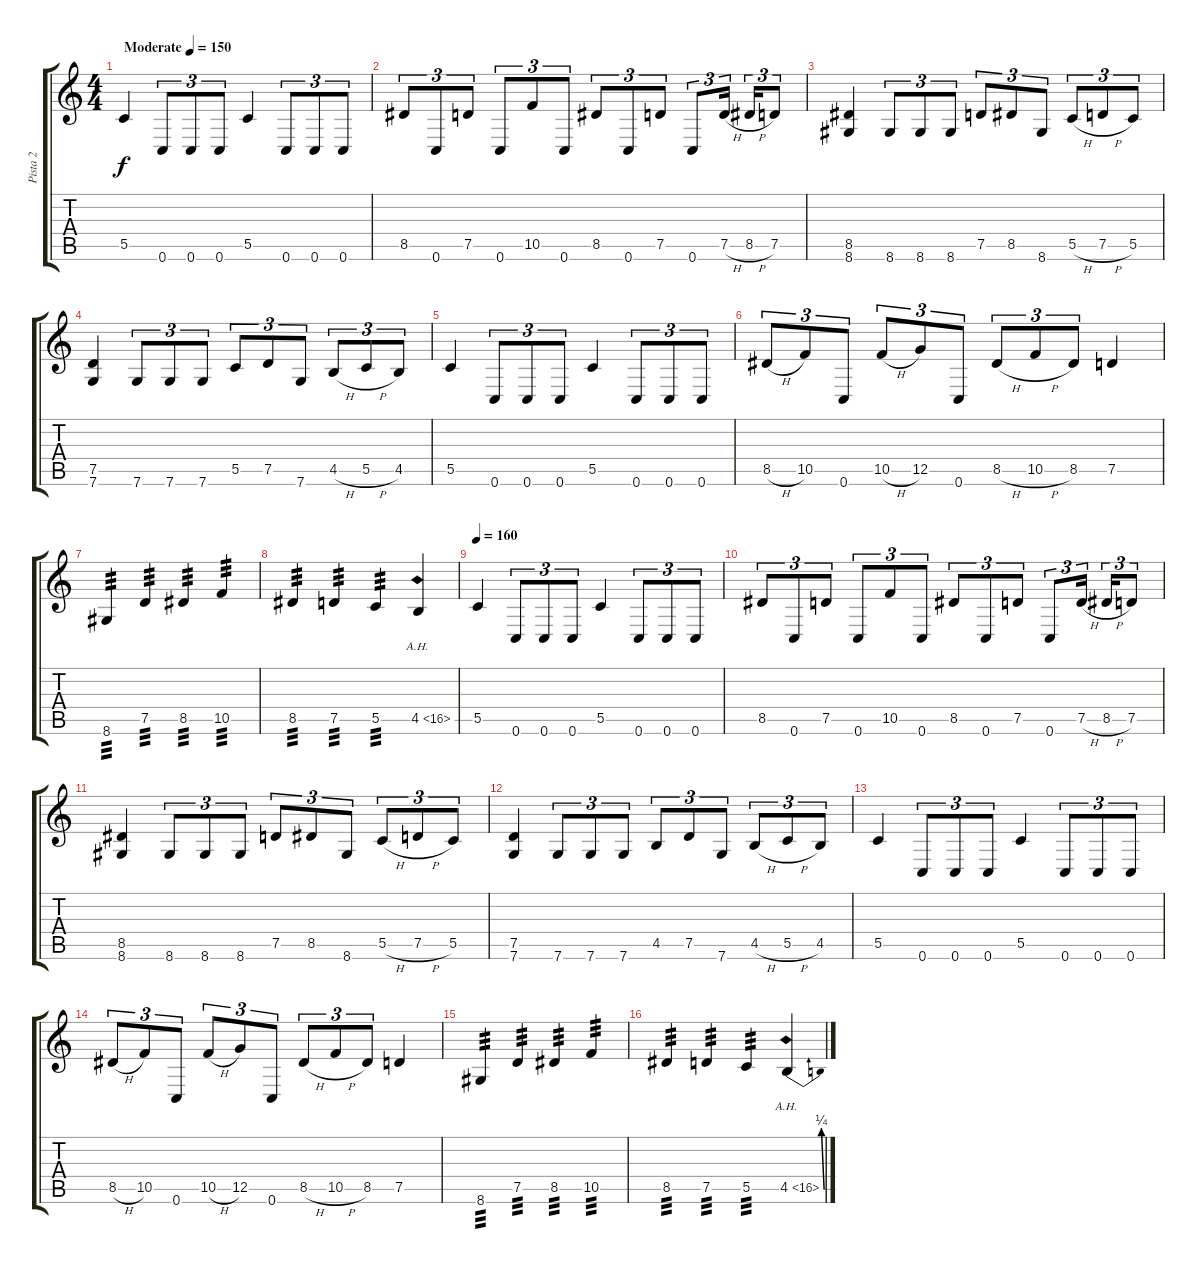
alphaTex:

\track ("Pista 2" "Pista 2") {instrument overdrivenguitar}
\staff {score tabs}
\tuning (D4 A3 F3 C3 G2 C2) {hide}
\ts (4 4)
\tempo (150 "Moderate")
\clef g2
\ks c
5.5.4{dy f instrument overdrivenguitar} 0.6.8{tu (3 2)} 0.6.8{tu (3 2)} 0.6.8{tu (3 2)} 5.5.4 0.6.8{tu (3 2)} 0.6.8{tu (3 2)} 0.6.8{tu (3 2)} |
8.5.8{tu (3 2)} 0.6.8{tu (3 2)} 7.5.8{tu (3 2)} 0.6.8{tu (3 2)} 10.5.8{tu (3 2)} 0.6.8{tu (3 2)} 8.5.8{tu (3 2)} 0.6.8{tu (3 2)} 7.5.8{tu (3 2)} 0.6.8{tu (3 2)} 7.5{h}.16{tu (3 2) beam splitsecondary} 8.5{h}.16{tu (3 2)} 7.5.8{tu (3 2)} |
(8.5 8.6).4 8.6.8{tu (3 2)} 8.6.8{tu (3 2)} 8.6.8{tu (3 2)} 7.5.8{tu (3 2)} 8.5.8{tu (3 2)} 8.6.8{tu (3 2)} 5.5{h}.8{tu (3 2)} 7.5{h}.8{tu (3 2)} 5.5.8{tu (3 2)} |
(7.5 7.6).4 7.6.8{tu (3 2)} 7.6.8{tu (3 2)} 7.6.8{tu (3 2)} 5.5.8{tu (3 2)} 7.5.8{tu (3 2)} 7.6.8{tu (3 2)} 4.5{h}.8{tu (3 2)} 5.5{h}.8{tu (3 2)} 4.5.8{tu (3 2)} |
5.5.4 0.6.8{tu (3 2)} 0.6.8{tu (3 2)} 0.6.8{tu (3 2)} 5.5.4 0.6.8{tu (3 2)} 0.6.8{tu (3 2)} 0.6.8{tu (3 2)} |
8.5{h}.8{tu (3 2)} 10.5.8{tu (3 2)} 0.6.8{tu (3 2)} 10.5{h}.8{tu (3 2)} 12.5.8{tu (3 2)} 0.6.8{tu (3 2)} 8.5{h}.8{tu (3 2)} 10.5{h}.8{tu (3 2)} 8.5.8{tu (3 2)} 7.5.4 |
8.6.4{tp 3} 7.5.4{tp 3} 8.5.4{tp 3} 10.5.4{tp 3} |
8.5.4{tp 3} 7.5.4{tp 3} 5.5.4{tp 3} 4.5{ah 12}.4 |
\tempo 160
5.5.4 0.6.8{tu (3 2)} 0.6.8{tu (3 2)} 0.6.8{tu (3 2)} 5.5.4 0.6.8{tu (3 2)} 0.6.8{tu (3 2)} 0.6.8{tu (3 2)} |
8.5.8{tu (3 2)} 0.6.8{tu (3 2)} 7.5.8{tu (3 2)} 0.6.8{tu (3 2)} 10.5.8{tu (3 2)} 0.6.8{tu (3 2)} 8.5.8{tu (3 2)} 0.6.8{tu (3 2)} 7.5.8{tu (3 2)} 0.6.8{tu (3 2)} 7.5{h}.16{tu (3 2) beam splitsecondary} 8.5{h}.16{tu (3 2)} 7.5.8{tu (3 2)} |
(8.5 8.6).4 8.6.8{tu (3 2)} 8.6.8{tu (3 2)} 8.6.8{tu (3 2)} 7.5.8{tu (3 2)} 8.5.8{tu (3 2)} 8.6.8{tu (3 2)} 5.5{h}.8{tu (3 2)} 7.5{h}.8{tu (3 2)} 5.5.8{tu (3 2)} |
(7.5 7.6).4 7.6.8{tu (3 2)} 7.6.8{tu (3 2)} 7.6.8{tu (3 2)} 4.5.8{tu (3 2)} 7.5.8{tu (3 2)} 7.6.8{tu (3 2)} 4.5{h}.8{tu (3 2)} 5.5{h}.8{tu (3 2)} 4.5.8{tu (3 2)} |
5.5.4 0.6.8{tu (3 2)} 0.6.8{tu (3 2)} 0.6.8{tu (3 2)} 5.5.4 0.6.8{tu (3 2)} 0.6.8{tu (3 2)} 0.6.8{tu (3 2)} |
8.5{h}.8{tu (3 2)} 10.5.8{tu (3 2)} 0.6.8{tu (3 2)} 10.5{h}.8{tu (3 2)} 12.5.8{tu (3 2)} 0.6.8{tu (3 2)} 8.5{h}.8{tu (3 2)} 10.5{h}.8{tu (3 2)} 8.5.8{tu (3 2)} 7.5.4 |
8.6.4{tp 3} 7.5.4{tp 3} 8.5.4{tp 3} 10.5.4{tp 3} |
8.5.4{tp 3} 7.5.4{tp 3} 5.5.4{tp 3} 4.5{be (bend 0 0 60 1) ah 12}.4
